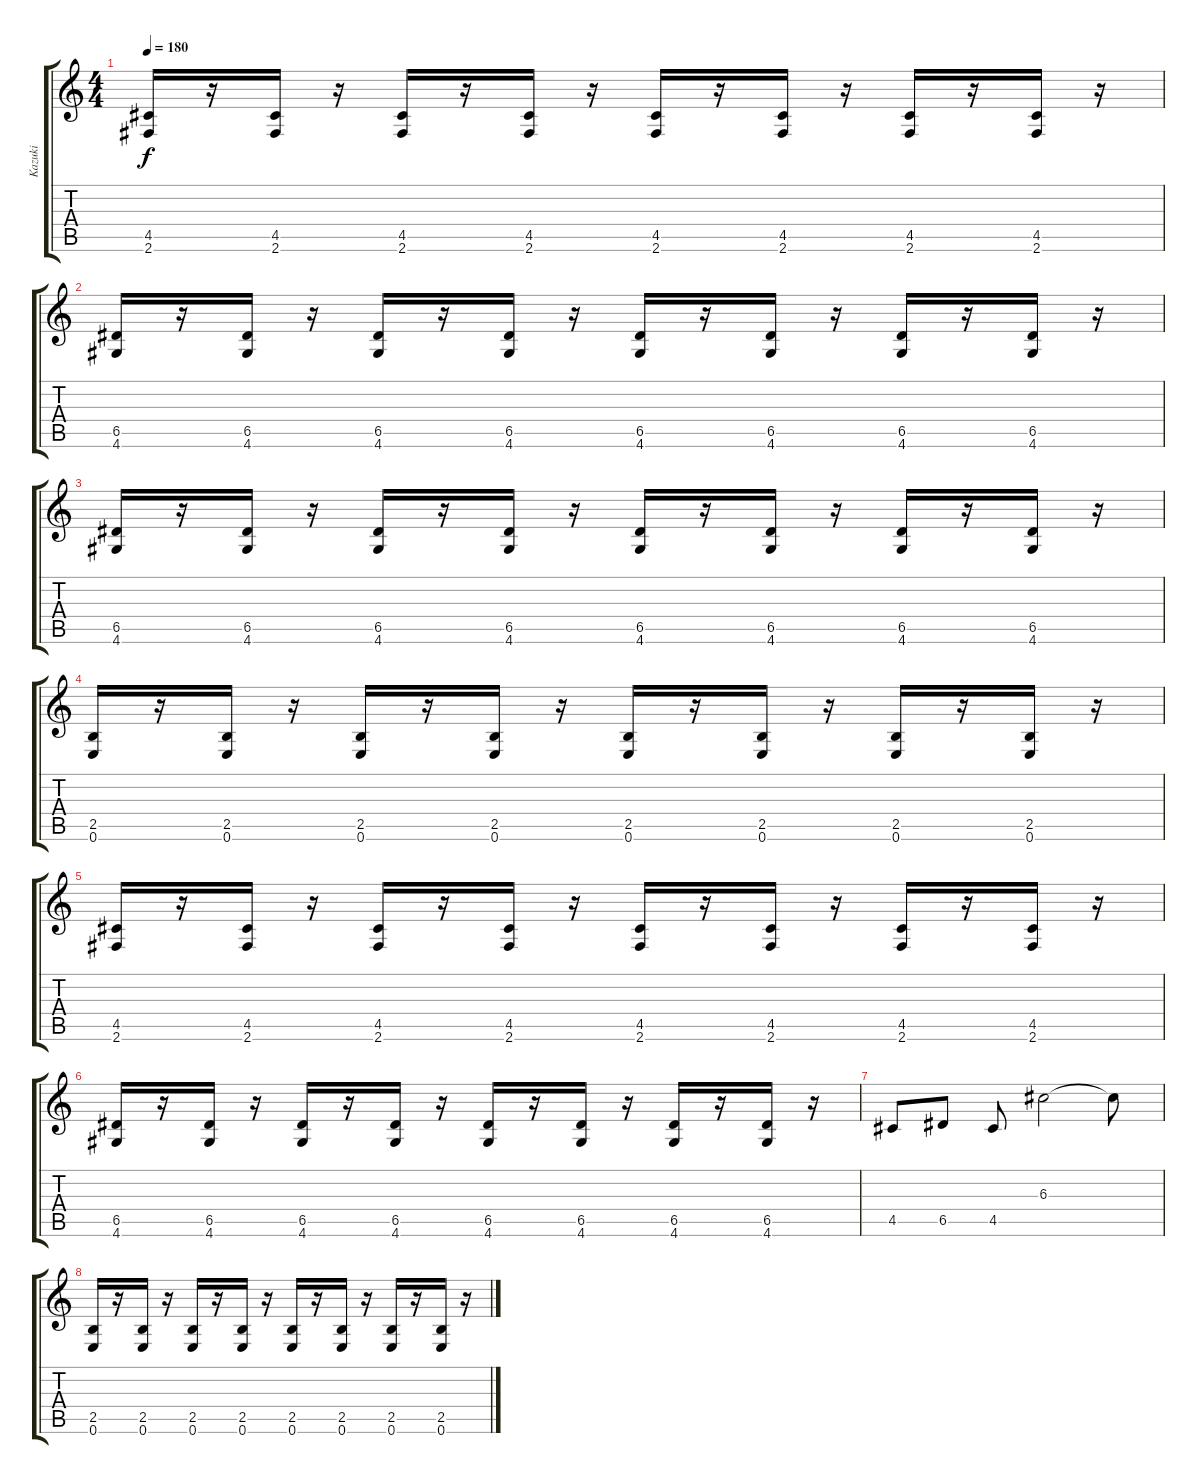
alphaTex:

\track ("Kazuki" "Kazuki") {instrument distortionguitar}
\staff {score tabs}
\tuning (E4 B3 G3 D3 A2 E2) {hide}
\ts (4 4)
\tempo 180
\clef g2
\ks c
(4.5 2.6).16{dy f} r.16 (4.5 2.6).16 r.16 (4.5 2.6).16 r.16 (4.5 2.6).16 r.16 (4.5 2.6).16 r.16 (4.5 2.6).16 r.16 (4.5 2.6).16 r.16 (4.5 2.6).16 r.16 |
(6.5 4.6).16 r.16 (6.5 4.6).16 r.16 (6.5 4.6).16 r.16 (6.5 4.6).16 r.16 (6.5 4.6).16 r.16 (6.5 4.6).16 r.16 (6.5 4.6).16 r.16 (6.5 4.6).16 r.16 |
(6.5 4.6).16 r.16 (6.5 4.6).16 r.16 (6.5 4.6).16 r.16 (6.5 4.6).16 r.16 (6.5 4.6).16 r.16 (6.5 4.6).16 r.16 (6.5 4.6).16 r.16 (6.5 4.6).16 r.16 |
(2.5 0.6).16 r.16 (2.5 0.6).16 r.16 (2.5 0.6).16 r.16 (2.5 0.6).16 r.16 (2.5 0.6).16 r.16 (2.5 0.6).16 r.16 (2.5 0.6).16 r.16 (2.5 0.6).16 r.16 |
(4.5 2.6).16 r.16 (4.5 2.6).16 r.16 (4.5 2.6).16 r.16 (4.5 2.6).16 r.16 (4.5 2.6).16 r.16 (4.5 2.6).16 r.16 (4.5 2.6).16 r.16 (4.5 2.6).16 r.16 |
(6.5 4.6).16 r.16 (6.5 4.6).16 r.16 (6.5 4.6).16 r.16 (6.5 4.6).16 r.16 (6.5 4.6).16 r.16 (6.5 4.6).16 r.16 (6.5 4.6).16 r.16 (6.5 4.6).16 r.16 |
4.5.8 6.5.8 4.5.8 6.3.2 6.3{t}.8 |
(2.5 0.6).16 r.16 (2.5 0.6).16 r.16 (2.5 0.6).16 r.16 (2.5 0.6).16 r.16 (2.5 0.6).16 r.16 (2.5 0.6).16 r.16 (2.5 0.6).16 r.16 (2.5 0.6).16 r.16
